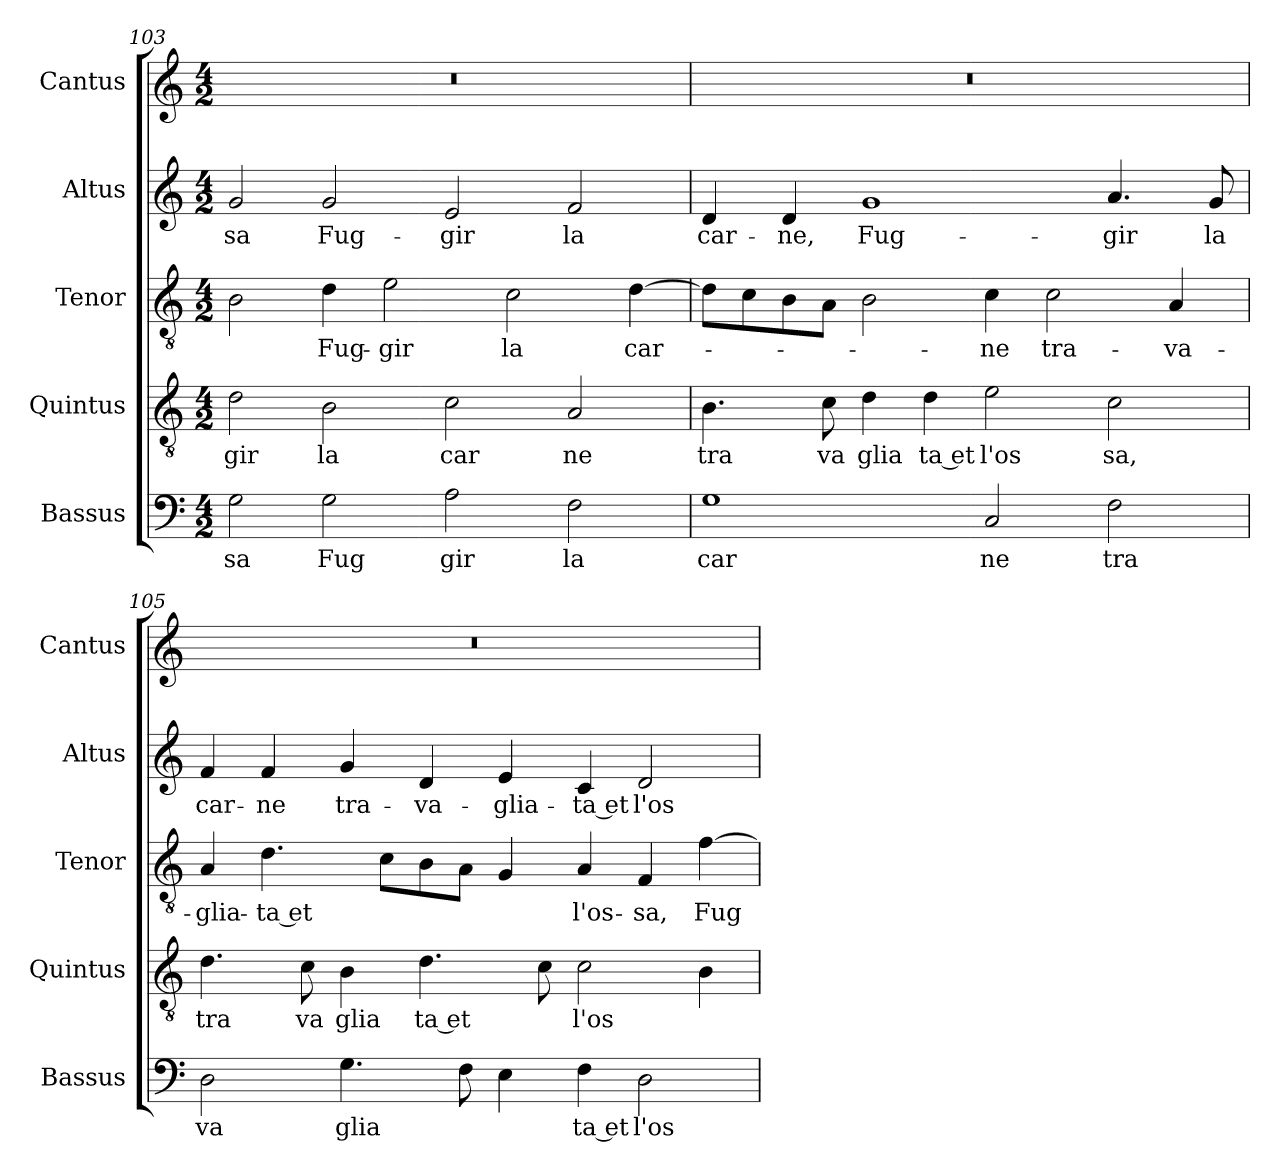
**kern	**text	**kern	**text	**kern	**text	**kern	**text	**kern
*part5	*part5	*part4	*part4	*part3	*part3	*part2	*part2	*part1
*staff5	*staff5	*staff4	*staff4	*staff3	*staff3	*staff2	*staff2	*staff1
*I"Bassus	*	*I"Quintus	*	*I"Tenor	*	*I"Altus	*	*I"Cantus
*I'Bassus	*	*I'Quintus	*	*I'Tenor	*	*I'Altus	*	*I'Cantus
*clefF4	*	*clefGv2	*	*clefGv2	*	*clefG2	*	*clefG2
*M4/2	*	*M4/2	*	*M4/2	*	*M4/2	*	*M4/2
=103	=103	=103	=103	=103	=103	=103	=103	=103
!	!LO:LY:b:cj	!	!LO:LY:b:cj	!	!	!	!LO:LY:b:cj	!
2G\	sa	2d\	gir	2B\	.	2g/	sa	0r
!	!LO:LY:b:cj	!	!LO:LY:b:cj	!	!LO:LY:b:cj	!	!LO:LY:b:cj	!
2G\	Fug	2B\	la	4d\	Fug-	2g/	Fug-	.
!	!	!	!	!	!LO:LY:b:cj	!	!	!
.	.	.	.	2e\	-gir	.	.	.
!	!LO:LY:b:cj	!	!LO:LY:b:cj	!	!	!	!LO:LY:b:cj	!
2A\	gir	2c\	car	.	.	2e/	-gir	.
!	!	!	!	!	!LO:LY:b:cj	!	!	!
.	.	.	.	2c\	la	.	.	.
!	!LO:LY:b:cj	!	!LO:LY:b:cj	!	!	!	!LO:LY:b:cj	!
2F\	la	2A/	ne	.	.	2f/	la	.
!	!	!	!	!	!LO:LY:b	!	!	!
.	.	.	.	[>4d\	car-	.	.	.
=104	=104	=104	=104	=104	=104	=104	=104	=104
!	!LO:LY:b:cj	!	!LO:LY:b:cj	!	!	!	!LO:LY:b:cj	!
1G	car	4.B\	tra	8d\L]	.	4d/	car-	0r
.	.	.	.	8c\	.	.	.	.
!	!	!	!	!	!	!	!LO:LY:b:cj	!
.	.	.	.	8B\	.	4d/	-ne,	.
!	!	!	!LO:LY:b:cj	!	!	!	!	!
.	.	8c\	va	8A\J	.	.	.	.
!	!	!	!LO:LY:b:cj	!	!	!	!LO:LY:b:cj	!
.	.	4d\	glia	2B\	.	1g	Fug-	.
!	!	!	!LO:LY:b:rj	!	!	!	!	!
.	.	4d\	ta et	.	.	.	.	.
!	!LO:LY:b:cj	!	!LO:LY:b:cj	!	!LO:LY:b:cj	!	!	!
2C/	ne	2e\	l'os	4c\	-ne	.	.	.
!	!	!	!	!	!LO:LY:b:cj	!	!	!
.	.	.	.	2c\	tra-	.	.	.
!	!LO:LY:b:cj	!	!LO:LY:b:cj	!	!	!	!LO:LY:b:cj	!
2F\	tra	2c\	sa,	.	.	4.a/	-gir	.
!	!	!	!	!	!LO:LY:b:cj	!	!	!
.	.	.	.	4A/	-va-	.	.	.
!	!	!	!	!	!	!	!LO:LY:b:cj	!
.	.	.	.	.	.	8g/	la	.
=105	=105	=105	=105	=105	=105	=105	=105	=105
!	!LO:LY:b:cj	!	!LO:LY:b:cj	!	!LO:LY:b:cj	!	!LO:LY:b:cj	!
2D\	va	4.d\	tra	4A/	-glia-	4f/	car-	0r
!	!	!	!	!	!LO:LY:b:cj	!	!LO:LY:b:cj	!
.	.	.	.	4.d\	-ta et	4f/	-ne	.
!	!	!	!LO:LY:b:cj	!	!	!	!	!
.	.	8c\	va	.	.	.	.	.
!	!LO:LY:b	!	!LO:LY:b:cj	!	!	!	!LO:LY:b:cj	!
4.G\	glia	4B\	glia	.	.	4g/	tra-	.
.	.	.	.	8c\L	.	.	.	.
!	!	!	!LO:LY:b:cj	!	!	!	!LO:LY:b:cj	!
.	.	(<4.d\	ta et	8B\	.	4d/	-va-	.
8F\)	.	.	.	8A\J	.	.	.	.
!	!	!	!	!	!	!	!LO:LY:b:cj	!
4E\	.	.	.	4G/	.	4e/	-glia-	.
.	.	8c\	.	.	.	.	.	.
!	!LO:LY:b:rj	!	!LO:LY:b	!	!LO:LY:b:cj	!	!LO:LY:b:rj	!
4F\	ta et	2c\	l'os	4A/)	l'os-	(<4c/	-ta et	.
!	!LO:LY:b:cj	!	!	!	!LO:LY:b:cj	!	!LO:LY:b:cj	!
2D\	l'os	.	.	4F/	-sa,	2d/	l'os-	.
!	!	!	!	!	!LO:LY:b	!	!	!
.	.	4B\	.	[>4f\	Fug-	.	.	.
=	=	=	=	=	=	=	=	=
*-	*-	*-	*-	*-	*-	*-	*-	*-
